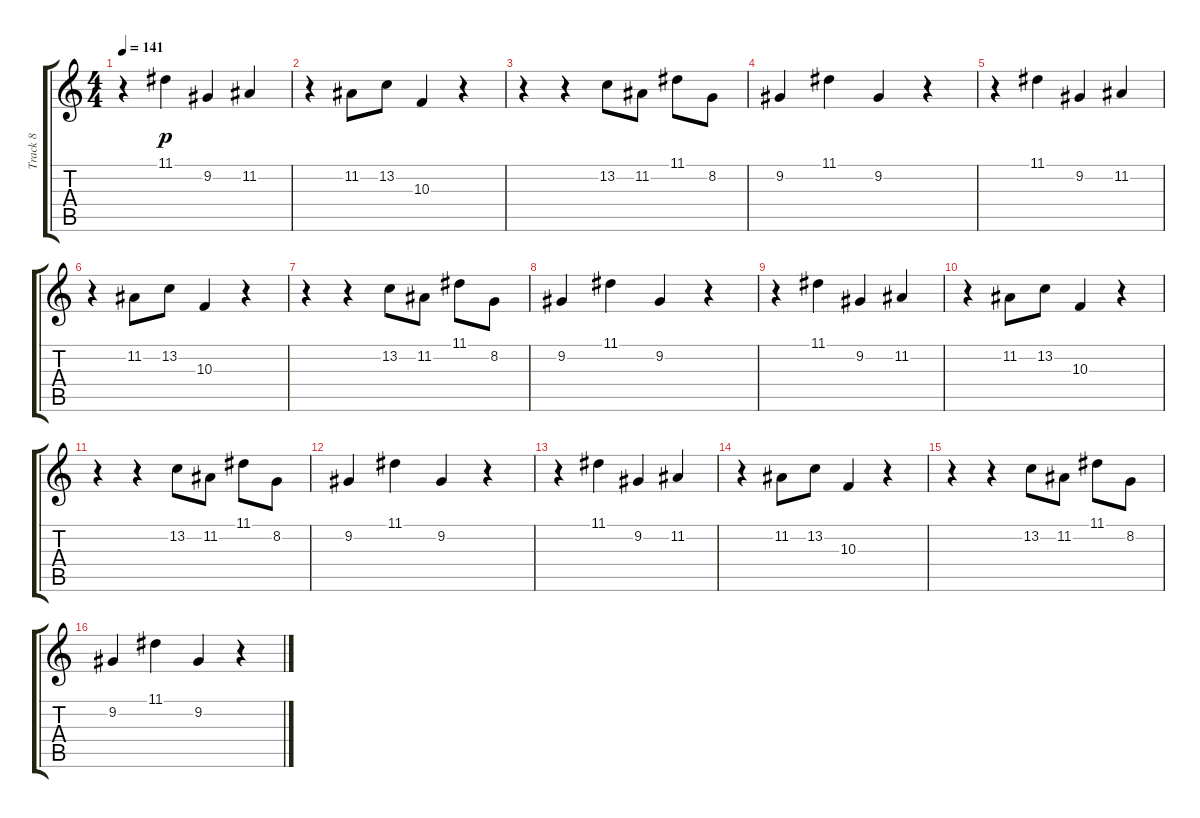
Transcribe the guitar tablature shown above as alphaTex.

\track ("Track 8" "Track 8") {instrument lead1square}
\staff {score tabs}
\tuning (E4 B3 G3 D3 A2 E2) {hide}
\ts (4 4)
\tempo 141
\clef g2
\ks c
r.4{dy p} 11.1.4 9.2.4 11.2.4 |
r.4 11.2.8 13.2.8 10.3.4 r.4 |
r.4 r.4 13.2.8 11.2.8 11.1.8 8.2.8 |
9.2.4 11.1.4 9.2.4 r.4 |
r.4 11.1.4 9.2.4 11.2.4 |
r.4 11.2.8 13.2.8 10.3.4 r.4 |
r.4 r.4 13.2.8 11.2.8 11.1.8 8.2.8 |
9.2.4 11.1.4 9.2.4 r.4 |
r.4 11.1.4 9.2.4 11.2.4 |
r.4 11.2.8 13.2.8 10.3.4 r.4 |
r.4 r.4 13.2.8 11.2.8 11.1.8 8.2.8 |
9.2.4 11.1.4 9.2.4 r.4 |
r.4 11.1.4 9.2.4 11.2.4 |
r.4 11.2.8 13.2.8 10.3.4 r.4 |
r.4 r.4 13.2.8 11.2.8 11.1.8 8.2.8 |
9.2.4 11.1.4 9.2.4 r.4
